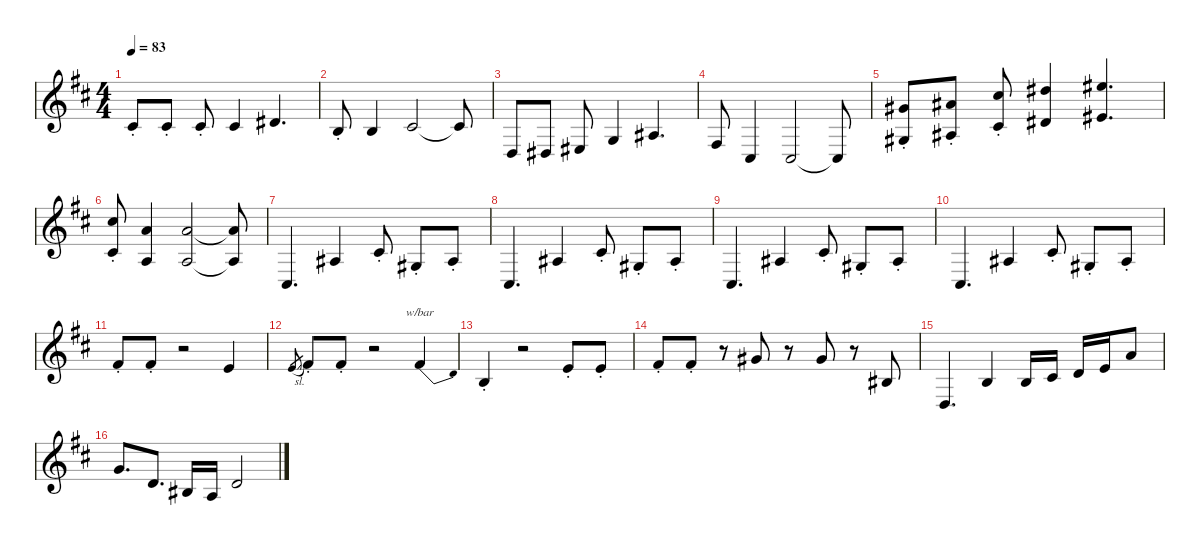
\defaultSystemsLayout 4
\hideDynamics
\bracketExtendMode nobrackets
\singleTrackTrackNamePolicy hidden
\multiTrackTrackNamePolicy hidden
\firstSystemTrackNameMode fullname
\firstSystemTrackNameOrientation horizontal
\otherSystemsTrackNameOrientation horizontal
\track ("Cuivres 2" "tpt.") {instrument trumpet}
\staff {score}
\tuning (E4 B3 G3 D3 A2 E2)
\displaytranspose 2
\ts (4 4)
\tempo 83
\clef g2
\ks d
4.3{st acc #}.8{dy f beam Up} 4.3{st acc #}.8{beam Up} 4.3{st acc #}.8{beam Up} 4.3{acc #}.4{beam Up} 2.2{acc #}.4{d beam Up} |
2.3{st acc forcenatural}.8{beam Up} 2.3{acc forcenatural}.4{beam Up} 4.3{acc #}.2{beam Up} 4.3{t acc #}.8{beam Up} |
3.5{acc forcenatural}.8{beam Up} 4.5{acc #}.8{beam Up} 6.5{acc #}.8{beam Up} 3.4{acc forcenatural}.4{beam Up} 6.4{acc #}.4{d beam Up} |
2.4{acc #}.8{beam Up} 2.5{acc #}.4{beam Up} 2.5{acc #}.2{beam Up} 2.5{t acc #}.8{beam Up} |
(7.2{st acc #} 4.4{st acc #}).8{beam Up} (9.2{st acc #} 6.4{st acc #}).8{beam Up} (7.1{st acc #} 4.3{st acc #}).8{beam Up} (9.1{acc #} 6.3{acc #}).4{beam Up} (11.1{acc #} 8.3{acc #}).4{d beam Up} |
(7.1{st acc #} 4.3{st acc #}).8{beam Up} (8.2{acc forcenatural} 5.4{acc forcenatural}).4{beam Up} (8.2{acc forcenatural} 5.4{acc forcenatural}).2{beam Up} (8.2{t acc forcenatural} 5.4{t acc forcenatural}).8{beam Up} |
2.5{acc #}.4{d beam Up} 6.4{acc #}.4{beam Up} 4.3{st acc #}.8{beam Up} 4.4{st acc #}.8{beam Up} 6.4{st acc #}.8{beam Up} |
2.5{acc #}.4{d beam Up} 6.4{acc #}.4{beam Up} 4.3{st acc #}.8{beam Up} 4.4{st acc #}.8{beam Up} 6.4{st acc #}.8{beam Up} |
2.5{acc #}.4{d beam Up} 6.4{acc #}.4{beam Up} 4.3{st acc #}.8{beam Up} 4.4{st acc #}.8{beam Up} 6.4{st acc #}.8{beam Up} |
2.5{acc #}.4{d beam Up} 6.4{acc #}.4{beam Up} 4.3{st acc #}.8{beam Up} 4.4{st acc #}.8{beam Up} 6.4{st acc #}.8{beam Up} |
5.2{st acc #}.8{beam Up} 5.2{st acc #}.8{beam Up} r.2{beam Up} 3.2{acc forcenatural}.4{beam Up} |
3.2{sl acc forcenatural}.8{gr dy pp beam Up} 5.2{st acc #}.8{dy f beam Up} 5.2{st acc #}.8{beam Up} r.2{beam Up} 5.2{acc #}.4{tbe (dive default 0 0 60 -8) beam Up} |
2.3{st acc forcenatural}.4{beam Up} r.2{beam Up} 3.2{st acc forcenatural}.8{beam Up} 3.2{st acc forcenatural}.8{beam Up} |
5.2{st acc #}.8{beam Up} 5.2{st acc #}.8{beam Up} r.8{beam Up} 7.2{acc #}.8{beam Up} r.8{beam Up} 7.2{acc #}.8{beam Up} r.8{beam Up} 3.3{acc #}.8{beam Up} |
3.5{acc forcenatural}.4{d beam Up} 7.4{acc forcenatural}.4{beam Up} 7.4{acc forcenatural}.16{beam Up} 9.4{acc #}.16{beam Up} 5.3{acc forcenatural}.16{beam Up} 7.3{acc forcenatural}.16{beam Up} 8.2{acc forcenatural}.8{beam Up} |
6.2{acc forcenatural}.8{d beam Up} 5.3{acc forcenatural}.8{d beam Up} 8.4{acc #}.16{beam Up} 5.4{acc forcenatural}.16{beam Up} 5.3{acc forcenatural}.2{beam Up}
